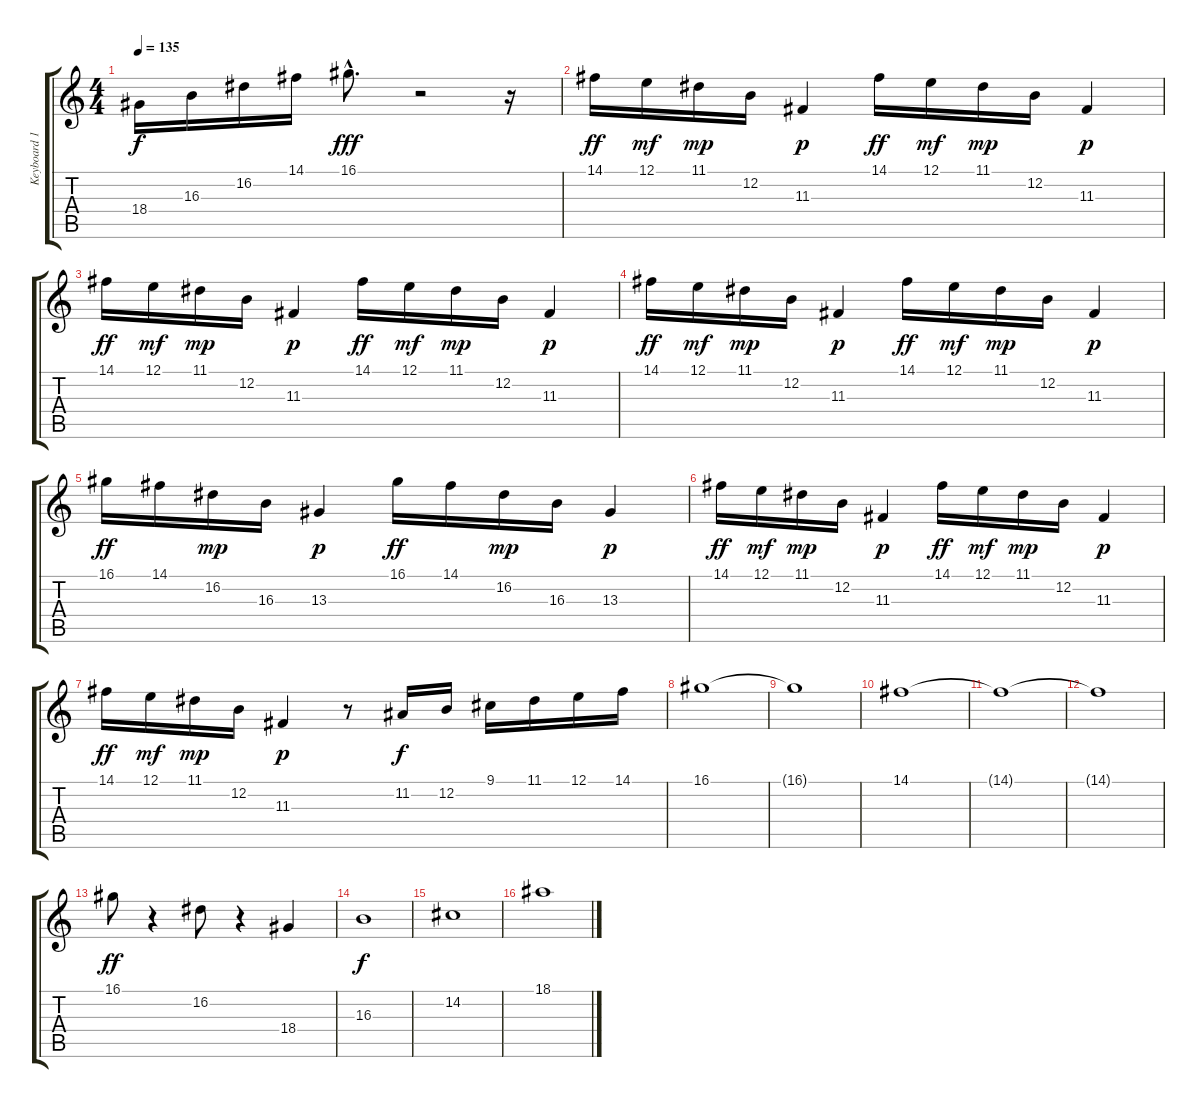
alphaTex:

\track ("Keyboard 1" "Keyboard 1") {instrument stringensemble1}
\staff {score tabs}
\tuning (E4 B3 G3 D3 A2 E2) {hide}
\ts (4 4)
\tempo 135
\clef g2
\ks c
18.4.16{dy f} 16.3.16 16.2.16 14.1.16 16.1{hac}.8{d dy fff} r.2 r.16 |
14.1.16{dy ff} 12.1.16{dy mf} 11.1.16{dy mp} 12.2.16 11.3.4{dy p} 14.1.16{dy ff} 12.1.16{dy mf} 11.1.16{dy mp} 12.2.16 11.3.4{dy p} |
14.1.16{dy ff} 12.1.16{dy mf} 11.1.16{dy mp} 12.2.16 11.3.4{dy p} 14.1.16{dy ff} 12.1.16{dy mf} 11.1.16{dy mp} 12.2.16 11.3.4{dy p} |
14.1.16{dy ff} 12.1.16{dy mf} 11.1.16{dy mp} 12.2.16 11.3.4{dy p} 14.1.16{dy ff} 12.1.16{dy mf} 11.1.16{dy mp} 12.2.16 11.3.4{dy p} |
16.1.16{dy ff} 14.1.16 16.2.16{dy mp} 16.3.16 13.3.4{dy p} 16.1.16{dy ff} 14.1.16 16.2.16{dy mp} 16.3.16 13.3.4{dy p} |
14.1.16{dy ff} 12.1.16{dy mf} 11.1.16{dy mp} 12.2.16 11.3.4{dy p} 14.1.16{dy ff} 12.1.16{dy mf} 11.1.16{dy mp} 12.2.16 11.3.4{dy p} |
14.1.16{dy ff} 12.1.16{dy mf} 11.1.16{dy mp} 12.2.16 11.3.4{dy p} r.8 11.2.16{dy f} 12.2.16 9.1.16 11.1.16 12.1.16 14.1.16 |
16.1.1 |
16.1{t}.1 |
14.1.1 |
14.1{t}.1 |
14.1{t}.1 |
16.1.8{dy ff} r.4 16.2.8 r.4 18.4.4 |
16.3.1{dy f} |
14.2.1 |
18.1.1
